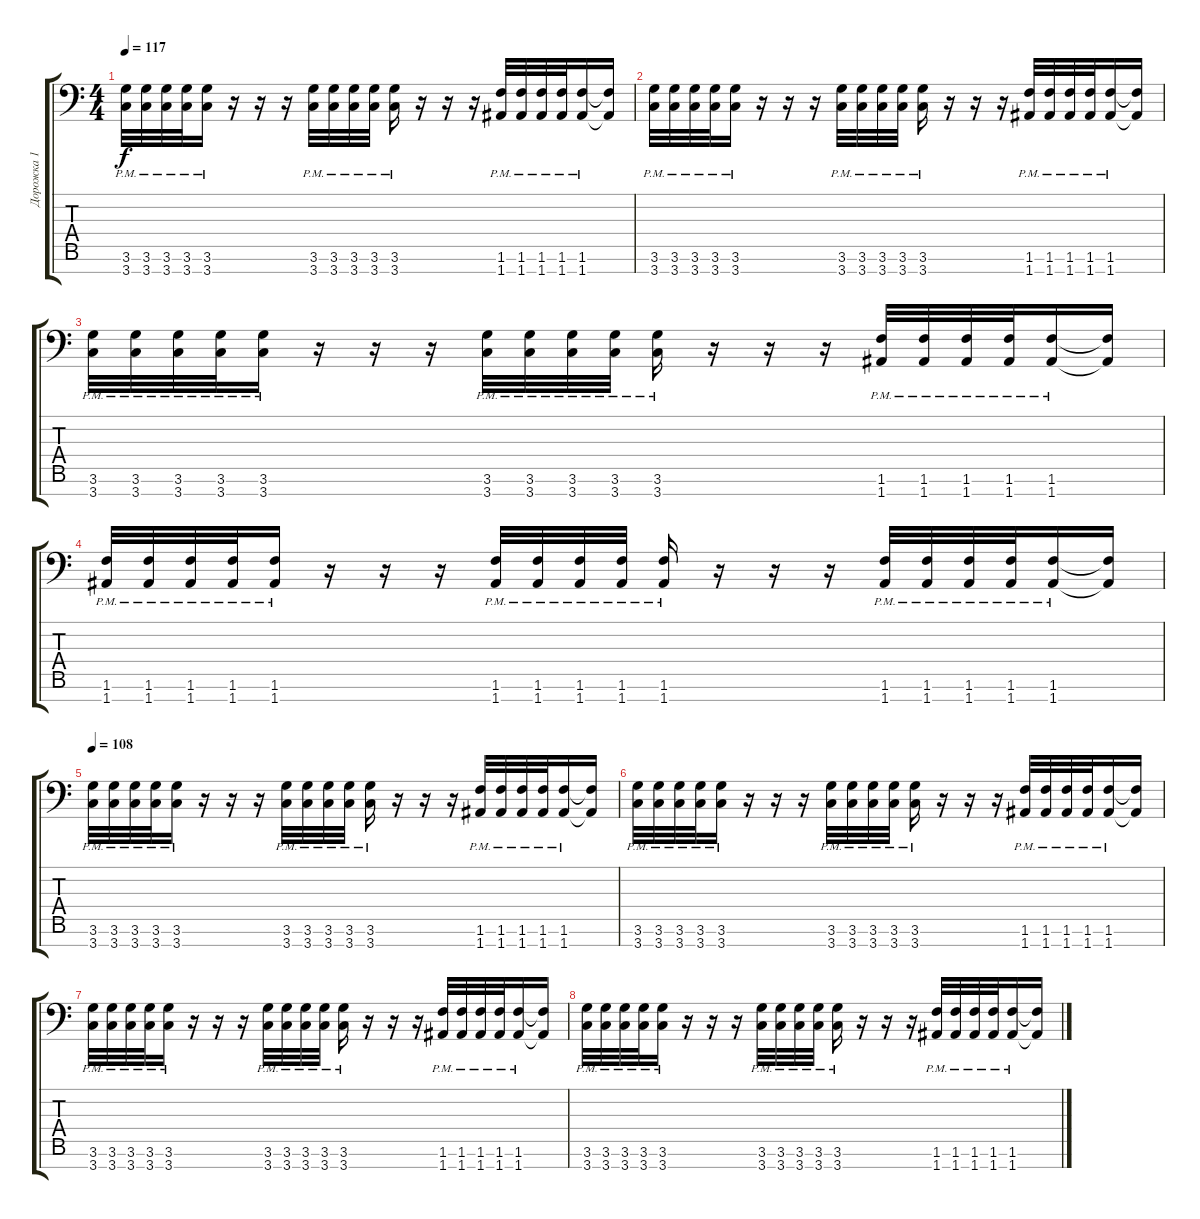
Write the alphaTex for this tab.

\track ("Дорожка 1" "Дорожка 1") {instrument distortionguitar}
\staff {score tabs}
\tuning (E4 B3 G3 D3 A2 E2 A1) {hide}
\ts (4 4)
\tempo 117
\clef f4
\ks c
(3.6{pm} 3.7).32{dy f} (3.6{pm} 3.7).32 (3.6{pm} 3.7).32 (3.6{pm} 3.7).32 (3.6{pm} 3.7).16 r.16 r.16 r.16 (3.6{pm} 3.7).32 (3.6{pm} 3.7).32 (3.6{pm} 3.7).32 (3.6{pm} 3.7).32 (3.6{pm} 3.7).16 r.16 r.16 r.16 (1.6{pm} 1.7).32 (1.6{pm} 1.7).32 (1.6{pm} 1.7).32 (1.6{pm} 1.7).32 (1.6{pm} 1.7).16 (1.6{t} 1.7{t}).16 |
(3.6{pm} 3.7).32 (3.6{pm} 3.7).32 (3.6{pm} 3.7).32 (3.6{pm} 3.7).32 (3.6{pm} 3.7).16 r.16 r.16 r.16 (3.6{pm} 3.7).32 (3.6{pm} 3.7).32 (3.6{pm} 3.7).32 (3.6{pm} 3.7).32 (3.6{pm} 3.7).16 r.16 r.16 r.16 (1.6{pm} 1.7).32 (1.6{pm} 1.7).32 (1.6{pm} 1.7).32 (1.6{pm} 1.7).32 (1.6{pm} 1.7).16 (1.6{t} 1.7{t}).16 |
(3.6{pm} 3.7).32 (3.6{pm} 3.7).32 (3.6{pm} 3.7).32 (3.6{pm} 3.7).32 (3.6{pm} 3.7).16 r.16 r.16 r.16 (3.6{pm} 3.7).32 (3.6{pm} 3.7).32 (3.6{pm} 3.7).32 (3.6{pm} 3.7).32 (3.6{pm} 3.7).16 r.16 r.16 r.16 (1.6{pm} 1.7).32 (1.6{pm} 1.7).32 (1.6{pm} 1.7).32 (1.6{pm} 1.7).32 (1.6{pm} 1.7).16 (1.6{t} 1.7{t}).16 |
(1.6{pm} 1.7).32 (1.6{pm} 1.7).32 (1.6{pm} 1.7).32 (1.6{pm} 1.7).32 (1.6{pm} 1.7).16 r.16 r.16 r.16 (1.6{pm} 1.7).32 (1.6{pm} 1.7).32 (1.6{pm} 1.7).32 (1.6{pm} 1.7).32 (1.6{pm} 1.7).16 r.16 r.16 r.16 (1.6{pm} 1.7).32 (1.6{pm} 1.7).32 (1.6{pm} 1.7).32 (1.6{pm} 1.7).32 (1.6{pm} 1.7).16 (1.6{t} 1.7{t}).16 |
\tempo 108
(3.6{pm} 3.7).32 (3.6{pm} 3.7).32 (3.6{pm} 3.7).32 (3.6{pm} 3.7).32 (3.6{pm} 3.7).16 r.16 r.16 r.16 (3.6{pm} 3.7).32 (3.6{pm} 3.7).32 (3.6{pm} 3.7).32 (3.6{pm} 3.7).32 (3.6{pm} 3.7).16 r.16 r.16 r.16 (1.6{pm} 1.7).32 (1.6{pm} 1.7).32 (1.6{pm} 1.7).32 (1.6{pm} 1.7).32 (1.6{pm} 1.7).16 (1.6{t} 1.7{t}).16 |
(3.6{pm} 3.7).32 (3.6{pm} 3.7).32 (3.6{pm} 3.7).32 (3.6{pm} 3.7).32 (3.6{pm} 3.7).16 r.16 r.16 r.16 (3.6{pm} 3.7).32 (3.6{pm} 3.7).32 (3.6{pm} 3.7).32 (3.6{pm} 3.7).32 (3.6{pm} 3.7).16 r.16 r.16 r.16 (1.6{pm} 1.7).32 (1.6{pm} 1.7).32 (1.6{pm} 1.7).32 (1.6{pm} 1.7).32 (1.6{pm} 1.7).16 (1.6{t} 1.7{t}).16 |
(3.6{pm} 3.7).32 (3.6{pm} 3.7).32 (3.6{pm} 3.7).32 (3.6{pm} 3.7).32 (3.6{pm} 3.7).16 r.16 r.16 r.16 (3.6{pm} 3.7).32 (3.6{pm} 3.7).32 (3.6{pm} 3.7).32 (3.6{pm} 3.7).32 (3.6{pm} 3.7).16 r.16 r.16 r.16 (1.6{pm} 1.7).32 (1.6{pm} 1.7).32 (1.6{pm} 1.7).32 (1.6{pm} 1.7).32 (1.6{pm} 1.7).16 (1.6{t} 1.7{t}).16 |
(3.6{pm} 3.7).32 (3.6{pm} 3.7).32 (3.6{pm} 3.7).32 (3.6{pm} 3.7).32 (3.6{pm} 3.7).16 r.16 r.16 r.16 (3.6{pm} 3.7).32 (3.6{pm} 3.7).32 (3.6{pm} 3.7).32 (3.6{pm} 3.7).32 (3.6{pm} 3.7).16 r.16 r.16 r.16 (1.6{pm} 1.7).32 (1.6{pm} 1.7).32 (1.6{pm} 1.7).32 (1.6{pm} 1.7).32 (1.6{pm} 1.7).16 (1.6{t} 1.7{t}).16
